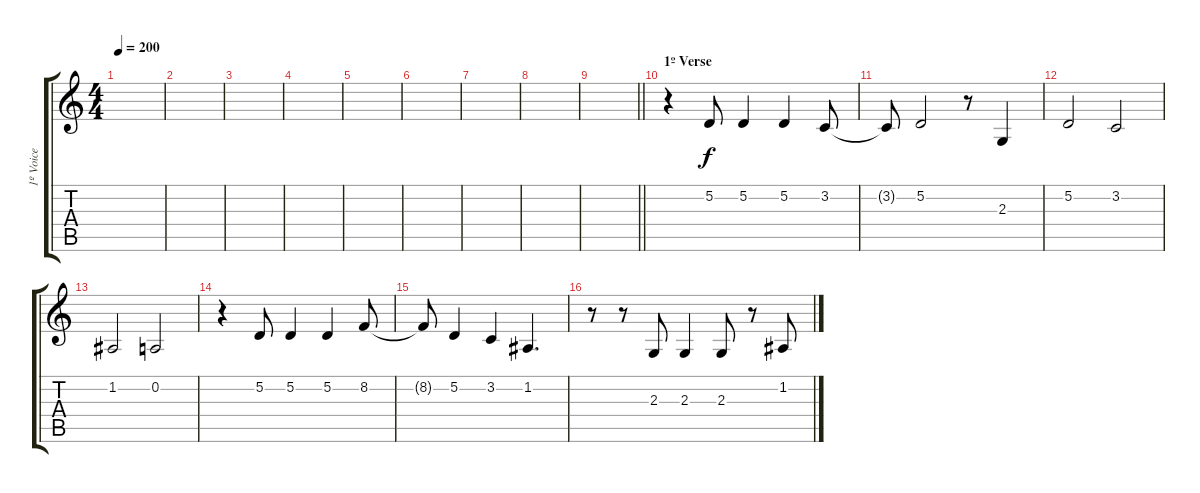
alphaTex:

\track ("1º Voice" "1º Voice") {instrument clarinet}
\staff {score tabs}
\tuning (D4 A3 F3 C3 G2 C2) {hide}
\ts (4 4)
\tempo 200
\clef g2
\ks c
|
|
|
|
|
|
|
|
\barLineRight lightlight
|
\section ("" "1º Verse")
r.4 5.2.8 5.2.4 5.2.4 3.2.8 |
3.2{t}.8 5.2.2 r.8 2.3.4 |
5.2.2 3.2.2 |
1.2.2 0.2.2 |
r.4 5.2.8 5.2.4 5.2.4 8.2.8 |
8.2{t}.8 5.2.4 3.2.4 1.2.4{d} |
r.8 r.8 2.3.8 2.3.4 2.3.8 r.8 1.2.8
